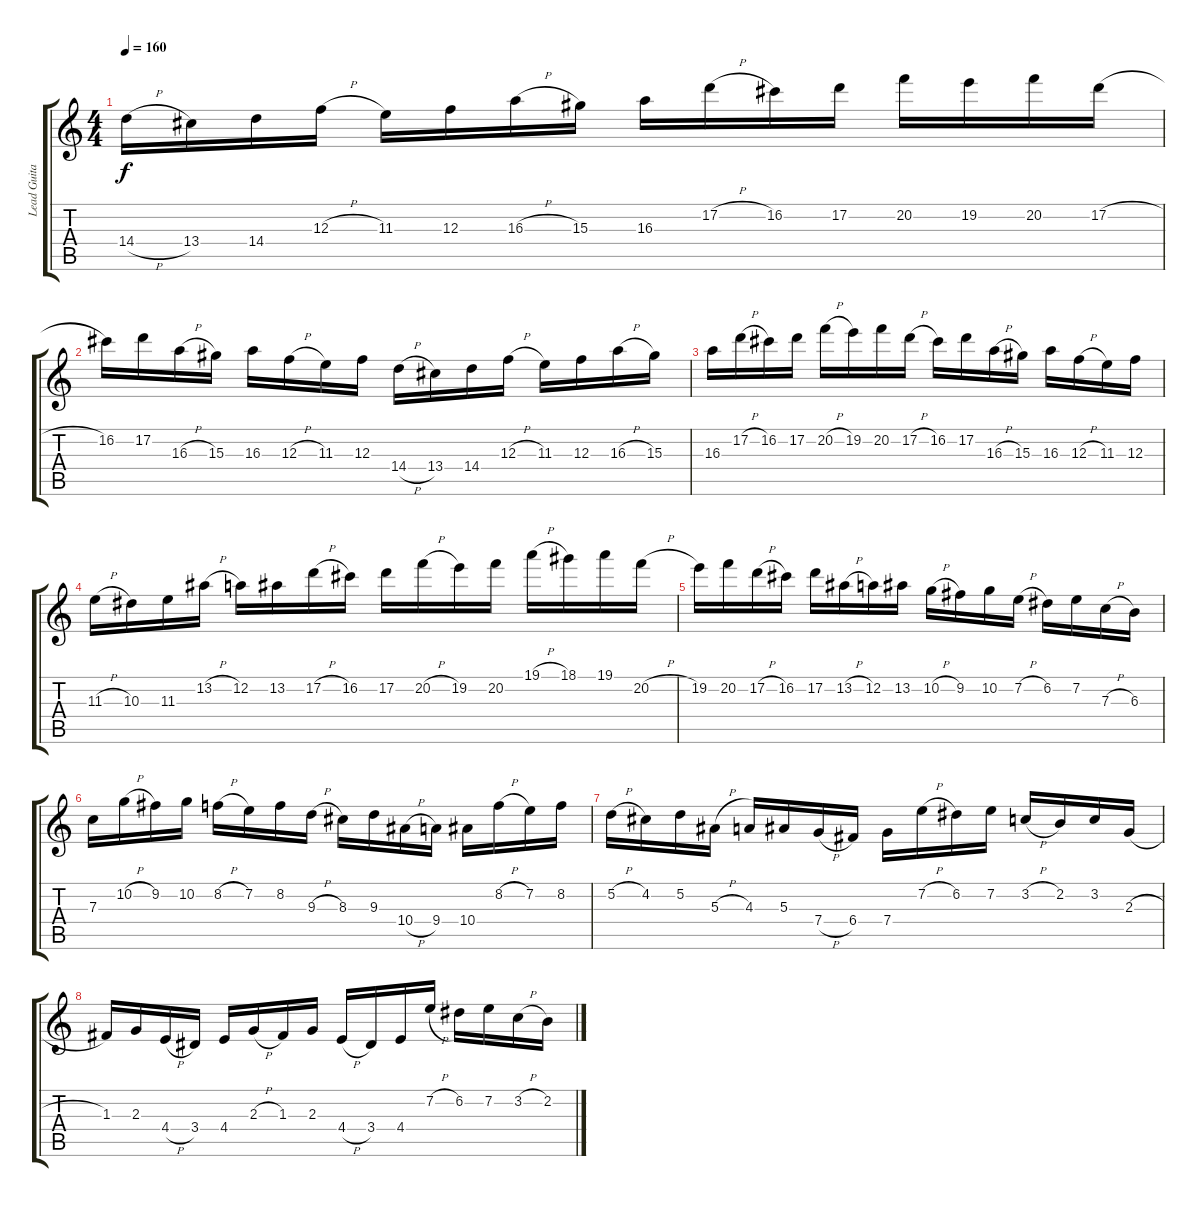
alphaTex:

\track ("Lead Guitar" "Lead Guita") {instrument distortionguitar}
\staff {score tabs}
\tuning (D4 A3 F3 C3 G2 D2) {hide}
\ts (4 4)
\tempo 160
\clef g2
\ks c
14.4{h}.16{dy f} 13.4.16 14.4.16 12.3{h}.16 11.3.16 12.3.16 16.3{h}.16 15.3.16 16.3.16 17.2{h}.16 16.2.16 17.2.16 20.2.16 19.2.16 20.2.16 17.2{h}.16 |
16.2.16 17.2.16 16.3{h}.16 15.3.16 16.3.16 12.3{h}.16 11.3.16 12.3.16 14.4{h}.16 13.4.16 14.4.16 12.3{h}.16 11.3.16 12.3.16 16.3{h}.16 15.3.16 |
16.3.16 17.2{h}.16 16.2.16 17.2.16 20.2{h}.16 19.2.16 20.2.16 17.2{h}.16 16.2.16 17.2.16 16.3{h}.16 15.3.16 16.3.16 12.3{h}.16 11.3.16 12.3.16 |
11.3{h}.16 10.3.16 11.3.16 13.2{h}.16 12.2.16 13.2.16 17.2{h}.16 16.2.16 17.2.16 20.2{h}.16 19.2.16 20.2.16 19.1{h}.16 18.1.16 19.1.16 20.2{h}.16 |
19.2.16 20.2.16 17.2{h}.16 16.2.16 17.2.16 13.2{h}.16 12.2.16 13.2.16 10.2{h}.16 9.2.16 10.2.16 7.2{h}.16 6.2.16 7.2.16 7.3{h}.16 6.3.16 |
7.3.16 10.2{h}.16 9.2.16 10.2.16 8.2{h}.16 7.2.16 8.2.16 9.3{h}.16 8.3.16 9.3.16 10.4{h}.16 9.4.16 10.4.16 8.2{h}.16 7.2.16 8.2.16 |
5.2{h}.16 4.2.16 5.2.16 5.3{h}.16 4.3.16 5.3.16 7.4{h}.16 6.4.16 7.4.16 7.2{h}.16 6.2.16 7.2.16 3.2{h}.16 2.2.16 3.2.16 2.3{h}.16 |
1.3.16 2.3.16 4.4{h}.16 3.4.16 4.4.16 2.3{h}.16 1.3.16 2.3.16 4.4{h}.16 3.4.16 4.4.16 7.2{h}.16 6.2.16 7.2.16 3.2{h}.16 2.2.16
